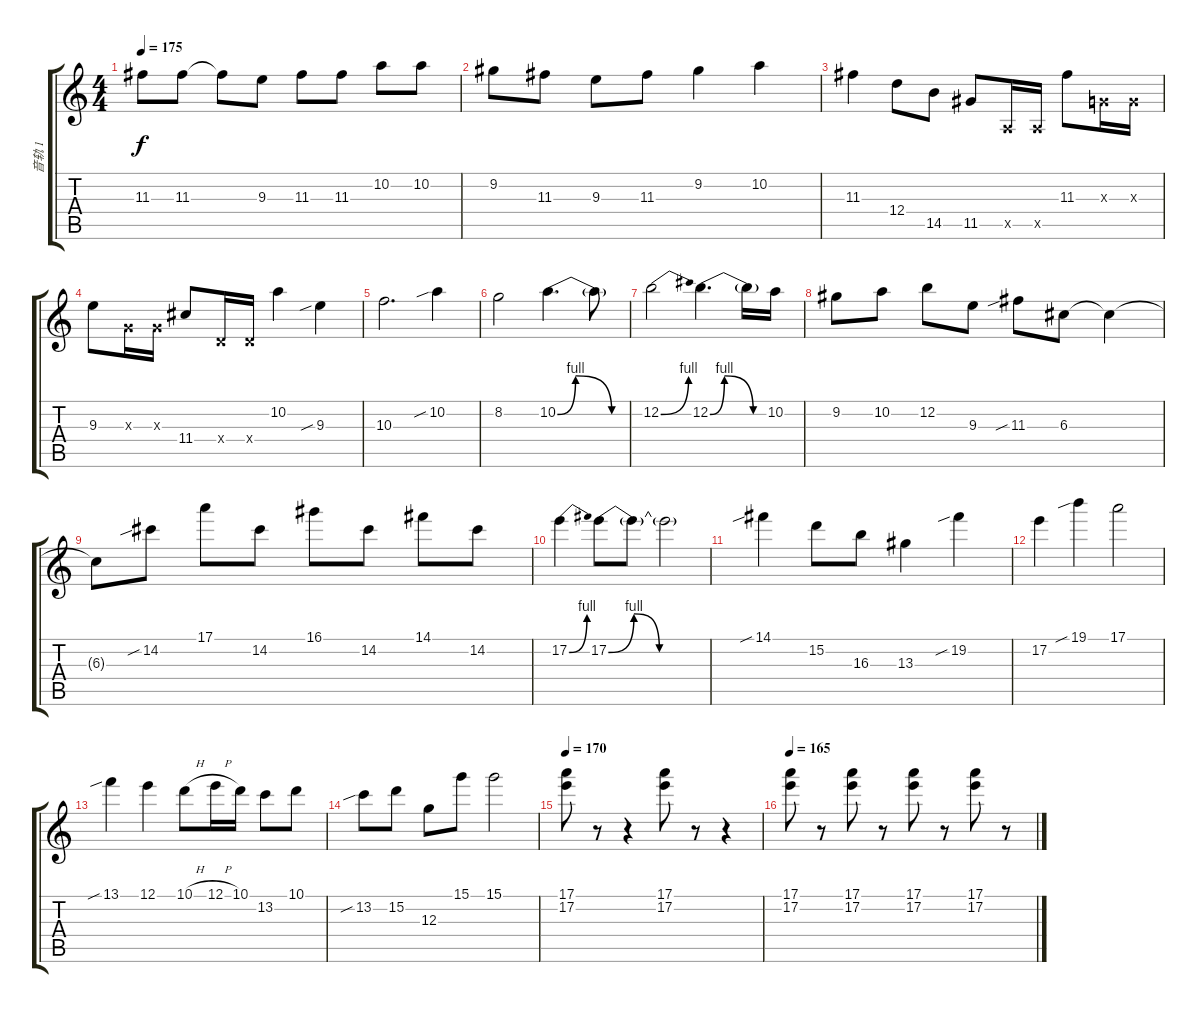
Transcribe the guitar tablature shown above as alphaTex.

\track ("音轨 1" "音轨 1") {instrument distortionguitar}
\staff {score tabs}
\tuning (E4 B3 G3 D3 A2 E2) {hide}
\ts (4 4)
\tempo 175
\clef g2
\ks c
11.3.8{dy f} 11.3.8 11.3{t}.8 9.3.8 11.3.8 11.3.8 10.2.8 10.2.8 |
9.2.8 11.3.8 9.3.8 11.3.8 9.2.4 10.2.4 |
11.3.4 12.4.8 14.5.8 11.5.8 0.5{x}.16 0.5{x}.16 11.3.8 0.3{x}.16 0.3{x}.16 |
9.3.8 0.3{x}.16 0.3{x}.16 11.4.8 0.4{x}.16 0.4{x}.16 10.2.4 9.3{sib}.4 |
10.3.2{d} 10.2{sib}.4 |
8.2.2 10.2{be (custom 0 0 15 4 45 0 60 0)}.4{d} 10.2{t}.8 |
12.2{be (bend 0 0 60 4)}.2 12.2{be (custom 0 0 15 4 45 0 60 0)}.4{d} 12.2{t}.16 10.2.16 |
9.2.8 10.2.8 12.2.8 9.3.8 11.3{sib}.8 6.3.8 6.3{t}.4 |
6.3{t}.8 14.2{sib}.8 17.1.8 14.2.8 16.1.8 14.2.8 14.1.8 14.2.8 |
17.2{be (bend 0 0 60 4)}.4 17.2{be (custom 0 0 15 4 30 0 45 0 60 0)}.8 17.2{t}.8 17.2{t}.2 |
14.1{sib}.4 15.2.8 16.3.8 13.3.4 19.2{sib}.4 |
17.2.4 19.1{sib}.4 17.1.2 |
13.1{sib}.4 12.1.4 10.1{h}.8 12.1{h}.16 10.1.16 13.2.8 10.1.8 |
13.2{sib}.8 15.2.8 12.3.8 15.1.8 15.1.2 |
\tempo 170
(17.1 17.2).8 r.8 r.4 (17.1 17.2).8 r.8 r.4 |
\tempo 165
(17.1 17.2).8 r.8 (17.1 17.2).8 r.8 (17.1 17.2).8 r.8 (17.1 17.2).8 r.8
